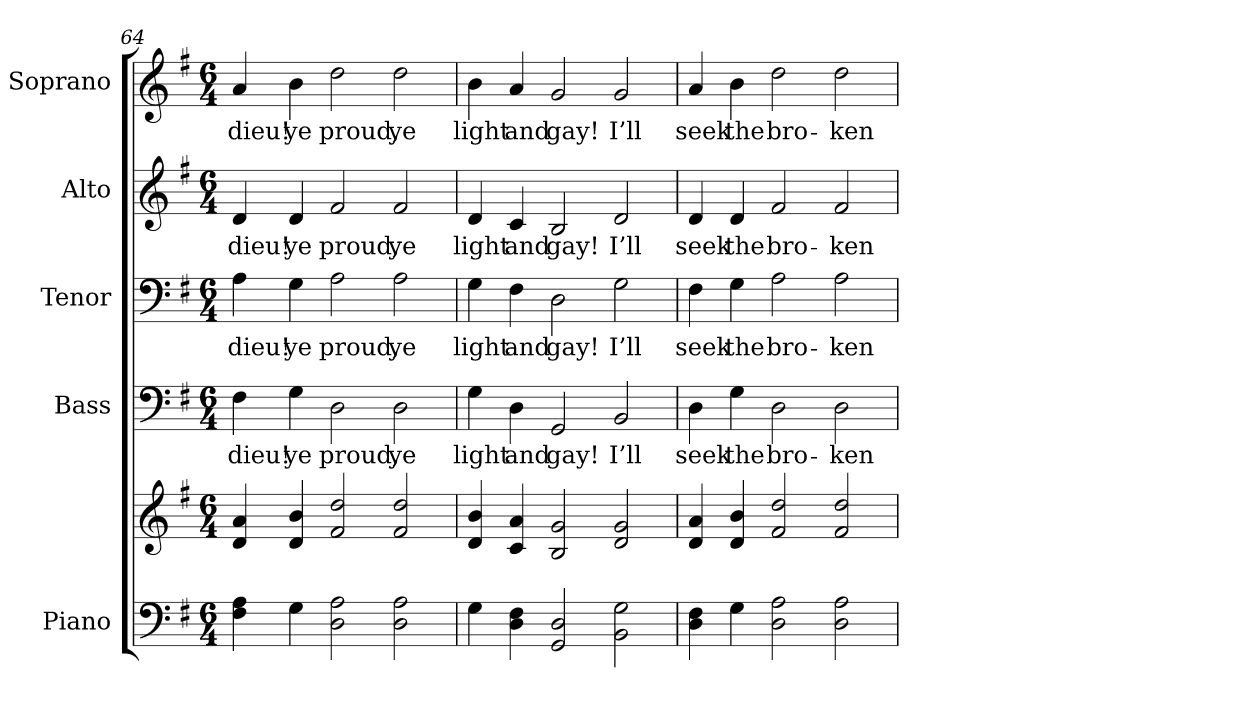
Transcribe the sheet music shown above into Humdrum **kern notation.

**kern	**kern	**kern	**text	**kern	**text	**kern	**text	**kern	**text
*part5	*part5	*part4	*part4	*part3	*part3	*part2	*part2	*part1	*part1
*staff6	*staff5	*staff4	*staff4	*staff3	*staff3	*staff2	*staff2	*staff1	*staff1
*I"Piano	*	*I"Bass	*	*I"Tenor	*	*I"Alto	*	*I"Soprano	*
*I'Pno.	*	*I'B.	*	*I'T.	*	*I'A.	*	*I'S.	*
*clefF4	*clefG2	*clefF4	*	*clefF4	*	*clefG2	*	*clefG2	*
*k[f#]	*k[f#]	*k[f#]	*	*k[f#]	*	*k[f#]	*	*k[f#]	*
*G:	*G:	*G:	*	*G:	*	*G:	*	*G:	*
*M6/4	*M6/4	*M6/4	*	*M6/4	*	*M6/4	*	*M6/4	*
=64	=64	=64	=64	=64	=64	=64	=64	=64	=64
!	!	!	!LO:LY:b:color=#000000	!	!	!	!	!	!
!	!	!	!	!	!LO:LY:b:color=#000000	!	!	!	!
!	!	!	!	!	!	!	!LO:LY:b:color=#000000	!	!
!	!	!	!	!	!	!	!	!	!LO:LY:b:color=#000000
4F#i\ 4Ai	4di/ 4ai	4F#i\	-dieu!	4Ai\	-dieu!	4di/	-dieu!	4ai/	-dieu!
!	!	!	!LO:LY:b:color=#000000	!	!	!	!	!	!
!	!	!	!	!	!LO:LY:b:color=#000000	!	!	!	!
!	!	!	!	!	!	!	!LO:LY:b:color=#000000	!	!
!	!	!	!	!	!	!	!	!	!LO:LY:b:color=#000000
4Gi\	4di/ 4bi	4Gi\	ye	4Gi\	ye	4di/	ye	4bi\	ye
!	!	!	!LO:LY:b:color=#000000	!	!	!	!	!	!
!	!	!	!	!	!LO:LY:b:color=#000000	!	!	!	!
!	!	!	!	!	!	!	!LO:LY:b:color=#000000	!	!
!	!	!	!	!	!	!	!	!	!LO:LY:b:color=#000000
2Di\ 2Ai	2f#i/ 2ddi	2Di\	proud,	2Ai\	proud,	2f#i/	proud,	2ddi\	proud,
!	!	!	!LO:LY:b:color=#000000	!	!	!	!	!	!
!	!	!	!	!	!LO:LY:b:color=#000000	!	!	!	!
!	!	!	!	!	!	!	!LO:LY:b:color=#000000	!	!
!	!	!	!	!	!	!	!	!	!LO:LY:b:color=#000000
2Di\ 2Ai	2f#i/ 2ddi	2Di\	ye	2Ai\	ye	2f#i/	ye	2ddi\	ye
!!LO:PB:g=z
=65	=65	=65	=65	=65	=65	=65	=65	=65	=65
!	!	!	!LO:LY:b:color=#000000	!	!	!	!	!	!
!	!	!	!	!	!LO:LY:b:color=#000000	!	!	!	!
!	!	!	!	!	!	!	!LO:LY:b:color=#000000	!	!
!	!	!	!	!	!	!	!	!	!LO:LY:b:color=#000000
4Gi\	4di/ 4bi	4Gi\	light	4Gi\	light	4di/	light	4bi\	light
!	!	!	!LO:LY:b:color=#000000	!	!	!	!	!	!
!	!	!	!	!	!LO:LY:b:color=#000000	!	!	!	!
!	!	!	!	!	!	!	!LO:LY:b:color=#000000	!	!
!	!	!	!	!	!	!	!	!	!LO:LY:b:color=#000000
4Di\ 4F#i	4ci/ 4ai	4Di\	and	4F#i\	and	4ci/	and	4ai/	and
!	!	!	!LO:LY:b:color=#000000	!	!	!	!	!	!
!	!	!	!	!	!LO:LY:b:color=#000000	!	!	!	!
!	!	!	!	!	!	!	!LO:LY:b:color=#000000	!	!
!	!	!	!	!	!	!	!	!	!LO:LY:b:color=#000000
2GGi/ 2Di	2Bi/ 2gi	2GGi/	gay!	2Di\	gay!	2Bi/	gay!	2gi/	gay!
!	!	!	!LO:LY:b:color=#000000	!	!	!	!	!	!
!	!	!	!	!	!LO:LY:b:color=#000000	!	!	!	!
!	!	!	!	!	!	!	!LO:LY:b:color=#000000	!	!
!	!	!	!	!	!	!	!	!	!LO:LY:b:color=#000000
2BBi\ 2Gi	2di/ 2gi	2BBi/	I’ll	2Gi\	I’ll	2di/	I’ll	2gi/	I’ll
=66	=66	=66	=66	=66	=66	=66	=66	=66	=66
!	!	!	!LO:LY:b:color=#000000	!	!	!	!	!	!
!	!	!	!	!	!LO:LY:b:color=#000000	!	!	!	!
!	!	!	!	!	!	!	!LO:LY:b:color=#000000	!	!
!	!	!	!	!	!	!	!	!	!LO:LY:b:color=#000000
4Di\ 4F#i	4di/ 4ai	4Di\	seek	4F#i\	seek	4di/	seek	4ai/	seek
!	!	!	!LO:LY:b:color=#000000	!	!	!	!	!	!
!	!	!	!	!	!LO:LY:b:color=#000000	!	!	!	!
!	!	!	!	!	!	!	!LO:LY:b:color=#000000	!	!
!	!	!	!	!	!	!	!	!	!LO:LY:b:color=#000000
4Gi\	4di/ 4bi	4Gi\	the	4Gi\	the	4di/	the	4bi\	the
!	!	!	!LO:LY:b:color=#000000	!	!	!	!	!	!
!	!	!	!	!	!LO:LY:b:color=#000000	!	!	!	!
!	!	!	!	!	!	!	!LO:LY:b:color=#000000	!	!
!	!	!	!	!	!	!	!	!	!LO:LY:b:color=#000000
2Di\ 2Ai	2f#i/ 2ddi	2Di\	bro-	2Ai\	bro-	2f#i/	bro-	2ddi\	bro-
!	!	!	!LO:LY:b:color=#000000	!	!	!	!	!	!
!	!	!	!	!	!LO:LY:b:color=#000000	!	!	!	!
!	!	!	!	!	!	!	!LO:LY:b:color=#000000	!	!
!	!	!	!	!	!	!	!	!	!LO:LY:b:color=#000000
2Di\ 2Ai	2f#i/ 2ddi	2Di\	-ken	2Ai\	-ken	2f#i/	-ken	2ddi\	-ken
=	=	=	=	=	=	=	=	=	=
*-	*-	*-	*-	*-	*-	*-	*-	*-	*-
